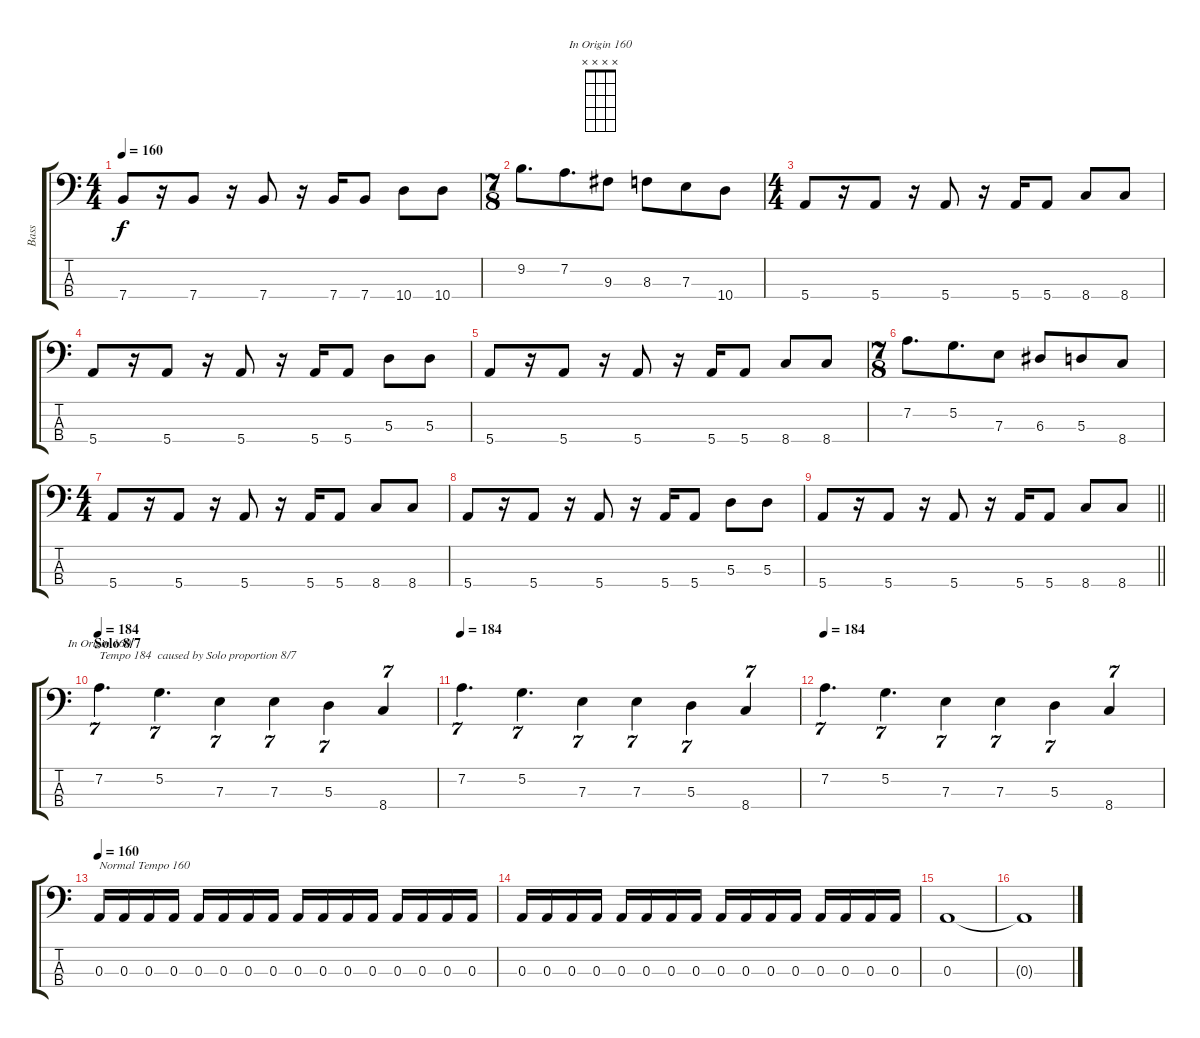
\track ("Bass" "Bass") {instrument electricbasspick}
\staff {score tabs}
\tuning (G2 D2 A1 E1) {hide}
\chord ("In Origin 160" x x x x)
\ts (4 4)
\tempo 160
\clef f4
\ks c
7.4.8{dy f} r.16 7.4.8 r.16 7.4.8 r.16 7.4.16 7.4.8 10.4.8 10.4.8 |
\ts (7 8)
9.2.8{d} 7.2.8{d} 9.3.8 8.3.8 7.3.8 10.4.8 |
\ts (4 4)
5.4.8 r.16 5.4.8 r.16 5.4.8 r.16 5.4.16 5.4.8 8.4.8 8.4.8 |
5.4.8 r.16 5.4.8 r.16 5.4.8 r.16 5.4.16 5.4.8 5.3.8 5.3.8 |
5.4.8 r.16 5.4.8 r.16 5.4.8 r.16 5.4.16 5.4.8 8.4.8 8.4.8 |
\ts (7 8)
7.2.8{d} 5.2.8{d} 7.3.8 6.3.8 5.3.8 8.4.8 |
\ts (4 4)
5.4.8 r.16 5.4.8 r.16 5.4.8 r.16 5.4.16 5.4.8 8.4.8 8.4.8 |
5.4.8 r.16 5.4.8 r.16 5.4.8 r.16 5.4.16 5.4.8 5.3.8 5.3.8 |
\barLineRight lightlight
5.4.8 r.16 5.4.8 r.16 5.4.8 r.16 5.4.16 5.4.8 8.4.8 8.4.8 |
\section ("" "Solo 8/7")
\tempo 184
7.2.4{d tu (7 4) ch "In Origin 160" txt "Tempo 184  caused by Solo proportion 8/7"} 5.2.4{d tu (7 4)} 7.3.4{tu (7 4)} 7.3.4{tu (7 4)} 5.3.4{tu (7 4)} 8.4.4{tu (7 4)} |
\tempo 184
7.2.4{d tu (7 4)} 5.2.4{d tu (7 4)} 7.3.4{tu (7 4)} 7.3.4{tu (7 4)} 5.3.4{tu (7 4)} 8.4.4{tu (7 4)} |
\tempo 184
7.2.4{d tu (7 4)} 5.2.4{d tu (7 4)} 7.3.4{tu (7 4)} 7.3.4{tu (7 4)} 5.3.4{tu (7 4)} 8.4.4{tu (7 4)} |
\tempo 160
0.3.16{txt "Normal Tempo 160"} 0.3.16 0.3.16 0.3.16 0.3.16 0.3.16 0.3.16 0.3.16 0.3.16 0.3.16 0.3.16 0.3.16 0.3.16 0.3.16 0.3.16 0.3.16 |
0.3.16 0.3.16 0.3.16 0.3.16 0.3.16 0.3.16 0.3.16 0.3.16 0.3.16 0.3.16 0.3.16 0.3.16 0.3.16 0.3.16 0.3.16 0.3.16 |
0.3.1 |
0.3{t}.1
